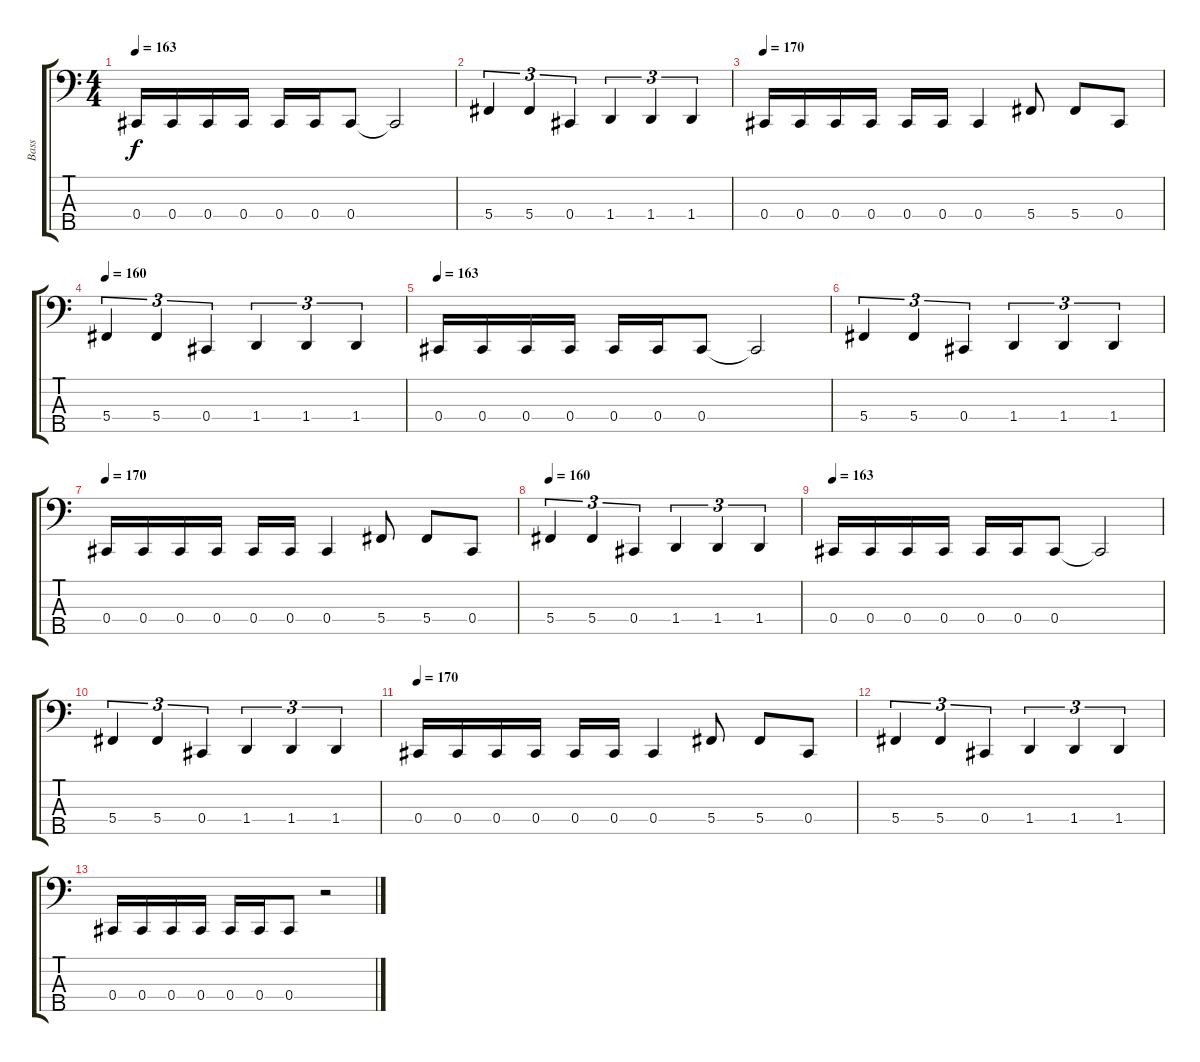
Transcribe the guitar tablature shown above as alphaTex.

\track ("Bass" "Bass") {instrument electricbassfinger}
\staff {score tabs}
\tuning (Gb2 Db2 Ab1 Db1 Ab0) {hide}
\ts (4 4)
\tempo 163
\clef f4
\ks c
0.4.16{dy f} 0.4.16 0.4.16 0.4.16 0.4.16 0.4.16 0.4.8 0.4{t}.2 |
5.4.4{tu (3 2)} 5.4.4{tu (3 2)} 0.4.4{tu (3 2)} 1.4.4{tu (3 2)} 1.4.4{tu (3 2)} 1.4.4{tu (3 2)} |
\tempo 170
0.4.16 0.4.16 0.4.16 0.4.16 0.4.16 0.4.16 0.4.4 5.4.8 5.4.8 0.4.8 |
\tempo 160
5.4.4{tu (3 2)} 5.4.4{tu (3 2)} 0.4.4{tu (3 2)} 1.4.4{tu (3 2)} 1.4.4{tu (3 2)} 1.4.4{tu (3 2)} |
\tempo 163
0.4.16 0.4.16 0.4.16 0.4.16 0.4.16 0.4.16 0.4.8 0.4{t}.2 |
5.4.4{tu (3 2)} 5.4.4{tu (3 2)} 0.4.4{tu (3 2)} 1.4.4{tu (3 2)} 1.4.4{tu (3 2)} 1.4.4{tu (3 2)} |
\tempo 170
0.4.16 0.4.16 0.4.16 0.4.16 0.4.16 0.4.16 0.4.4 5.4.8 5.4.8 0.4.8 |
\tempo 160
5.4.4{tu (3 2)} 5.4.4{tu (3 2)} 0.4.4{tu (3 2)} 1.4.4{tu (3 2)} 1.4.4{tu (3 2)} 1.4.4{tu (3 2)} |
\tempo 163
0.4.16 0.4.16 0.4.16 0.4.16 0.4.16 0.4.16 0.4.8 0.4{t}.2 |
5.4.4{tu (3 2)} 5.4.4{tu (3 2)} 0.4.4{tu (3 2)} 1.4.4{tu (3 2)} 1.4.4{tu (3 2)} 1.4.4{tu (3 2)} |
\tempo 170
0.4.16 0.4.16 0.4.16 0.4.16 0.4.16 0.4.16 0.4.4 5.4.8 5.4.8 0.4.8 |
5.4.4{tu (3 2)} 5.4.4{tu (3 2)} 0.4.4{tu (3 2)} 1.4.4{tu (3 2)} 1.4.4{tu (3 2)} 1.4.4{tu (3 2)} |
0.4.16 0.4.16 0.4.16 0.4.16 0.4.16 0.4.16 0.4.8 r.2
